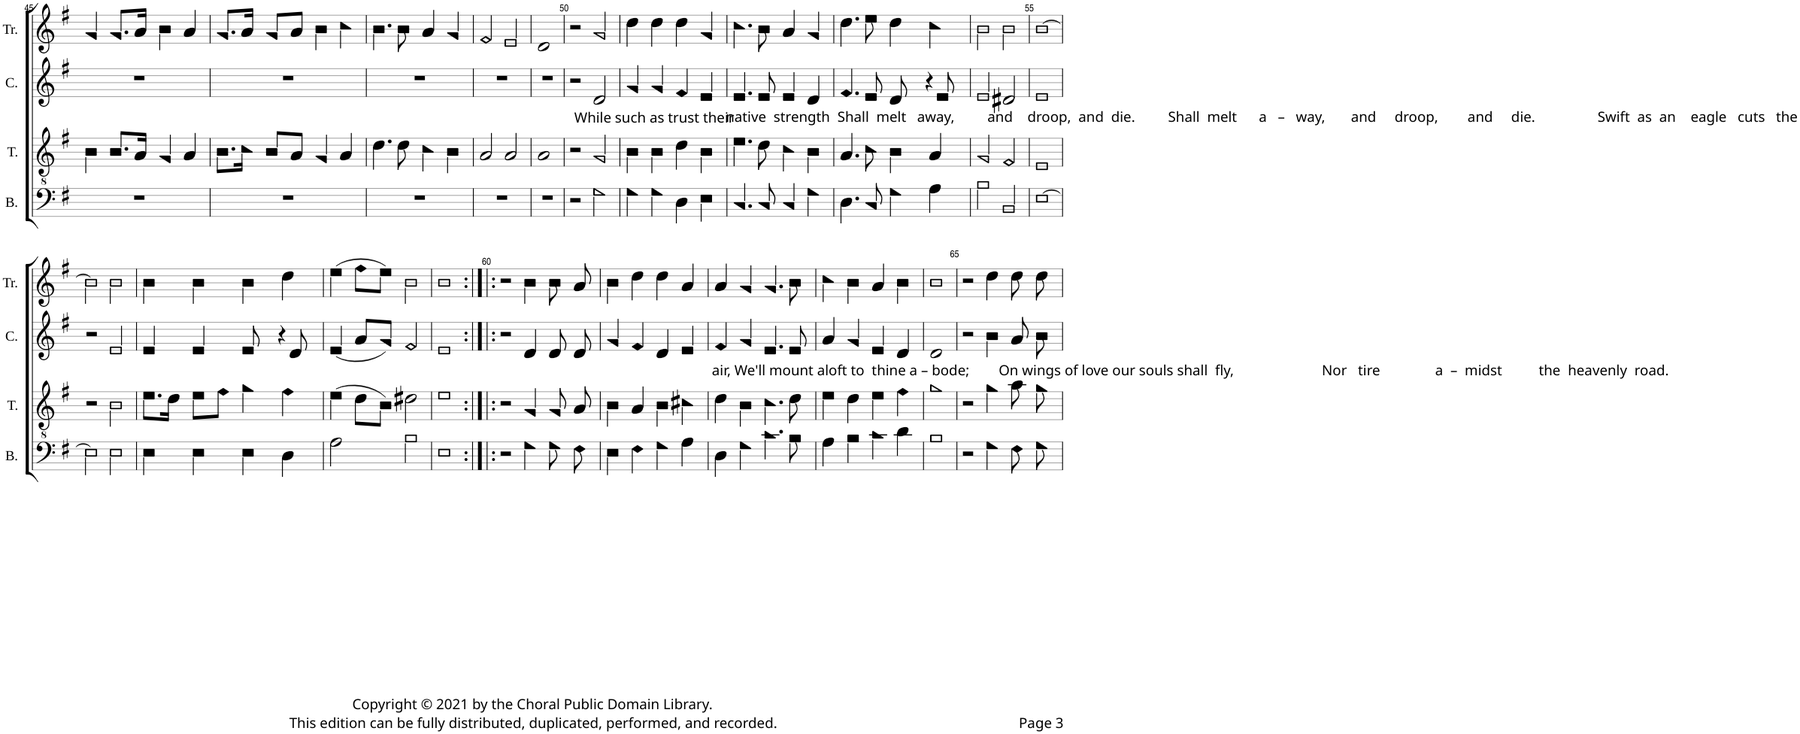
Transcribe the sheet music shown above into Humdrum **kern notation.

**kern	**kern	**kern	**kern
*part4	*part3	*part2	*part1
*staff4	*staff3	*staff2	*staff1
*I"Bass	*I"Tenor	*I"Counter	*I"Treble
*I'B.	*I'T.	*I'C.	*I'Tr.
!!LO:PB:g=z
*clefF4	*clefGv2	*clefG2	*clefG2
*k[f#]	*k[f#]	*k[f#]	*k[f#]
*M4/4	*M4/4	*M4/4	*M4/4
*met(c)	*met(c)	*met(c)	*met(c)
=45	=45	=45	=45
1r	4B!\	1r	4g!/
.	8.B!/L	.	8.g!/L
.	16A!/Jk	.	16a!/Jk
.	4G!/	.	4b!\
.	4A!/	.	4a!/
=46	=46	=46	=46
1r	8.B!\L	1r	8.g!/L
.	16c!\Jk	.	16a!/Jk
.	8B!/L	.	8g!/L
.	8A!/J	.	8a!/J
.	4G!/	.	4b!\
.	4A!/	.	4cc!\
=47	=47	=47	=47
1r	4.d!\	1r	4.b!\
.	8d!\	.	8b!\
.	4c!\	.	4a!/
.	4B!\	.	4g!/
=48	=48	=48	=48
1r	2A!/	1r	2f#!/
.	2A!/	.	2e!/
=49	=49	=49	=49
1r	1A!	1r	1d!
=50	=50	=50	=50
2r	2r	2r	2r
!	!	!LO:TX:b:t=While such as trust their	!
2G!\	2G!/	2d!/	2g!/
=51	=51	=51	=51
4G!\	4B!\	4g!/	4dd!\
4G!\	4B!\	4g!/	4dd!\
4D!\	4d!\	4f#!/	4dd!\
4E!\	4B!\	4e!/	4g!/
=52	=52	=52	=52
!	!	!LO:TX:b:t=native  strength  Shall  melt   away,         and    droop,  and  die.         Shall  melt      a   –   way,       and     droop,        and     die.                 Swift  as  an    eagle   cuts   the	!
4.C!/	4.e!\	4.e!/	4.cc!\
8C!/	8d!\	8e!/	8b!\
4C!/	4c!\	4e!/	4a!/
4G!\	4B!\	4d!/	4g!/
=53	=53	=53	=53
4.D!\	4.A!/	4.f#!/	4.dd!\
8C!/	8c!\	8e!/	8ee!\
4G!\	4B!\	8d!/	4dd!\
.	.	4r	.
4A!\	4A!/	.	4cc!\
.	.	8e!/	.
=54	=54	=54	=54
2B!\	2G!/	2e!/	2b!\
2BB!/	2F#!/	2d#X!/	2b!\
=55	=55	=55	=55
[1E!	1E!	1e!	[1b!
!!LO:LB:g=z
=56	=56	=56	=56
2E!\]	2r	2r	2b!\]
2E!\	2B!\	2e!/	2b!\
=57	=57	=57	=57
4E!\	8.e!\L	4e!/	4b!\
.	16d!\Jk	.	.
4E!\	8e!\L	4e!/	4b!\
.	8f#!\J	.	.
4E!\	4g!\	8e!/	4b!\
.	.	4r	.
4D!\	4f#!\	.	4dd!\
.	.	8d!/	.
=58	=58	=58	=58
2A!\	(4e!\	(4e!/	(4ee!\
.	8d!\L	8a!/L	8ff#!\L
.	8B!\J)	8g!/J)	8ee!\J)
2B!\	2d#X!\	2f#!/	2b!\
=59	=59	=59	=59
1E!	1e!	1e!	1b!
=60:|!|:	=60:|!|:	=60:|!|:	=60:|!|:
2r	2r	2r	2r
4G!\	4G!/	4d!/	4b!\
8G!\L	8G!/	8d!/	8b!\
8F#!\J	8A!/	8d!/	8a!/
=61	=61	=61	=61
4E!\	4B!\	4g!/	4b!\
4F#!\	4A!/	4f#!/	4dd!\
4G!\	4B!\	4d!/	4dd!\
4A!\	4c#X!\	4e!/	4a!/
=62	=62	=62	=62
!	!	!LO:TX:b:t=air, We'll mount aloft to  thine a – bode;        On wings of love our souls shall  fly,                        Nor   tire               a  –  midst          the  heavenly  road.	!
4D!\	4d!\	4f#!/	4a!/
4G!\	4B!\	4g!/	4g!/
4.c!\	4.c!\	4.e!/	4.g!/
8B!\	8d!\	8e!/	8b!\
=63	=63	=63	=63
4A!\	4e!\	4a!/	4cc!\
4B!\	4d!\	4g!/	4b!\
4c!\	4e!\	4e!/	4a!/
4d!\	4f#!\	4d!/	4b!\
=64	=64	=64	=64
1B!	1g!	1d!	1b!
=65	=65	=65	=65
2r	2r	2r	2r
4G!\	4g!\	4b!\	4dd!\
8F#!\L	8a!\	8a!/	8dd!\
8G!\J	8g!\	8b!\	8dd!\
=	=	=	=
*-	*-	*-	*-
